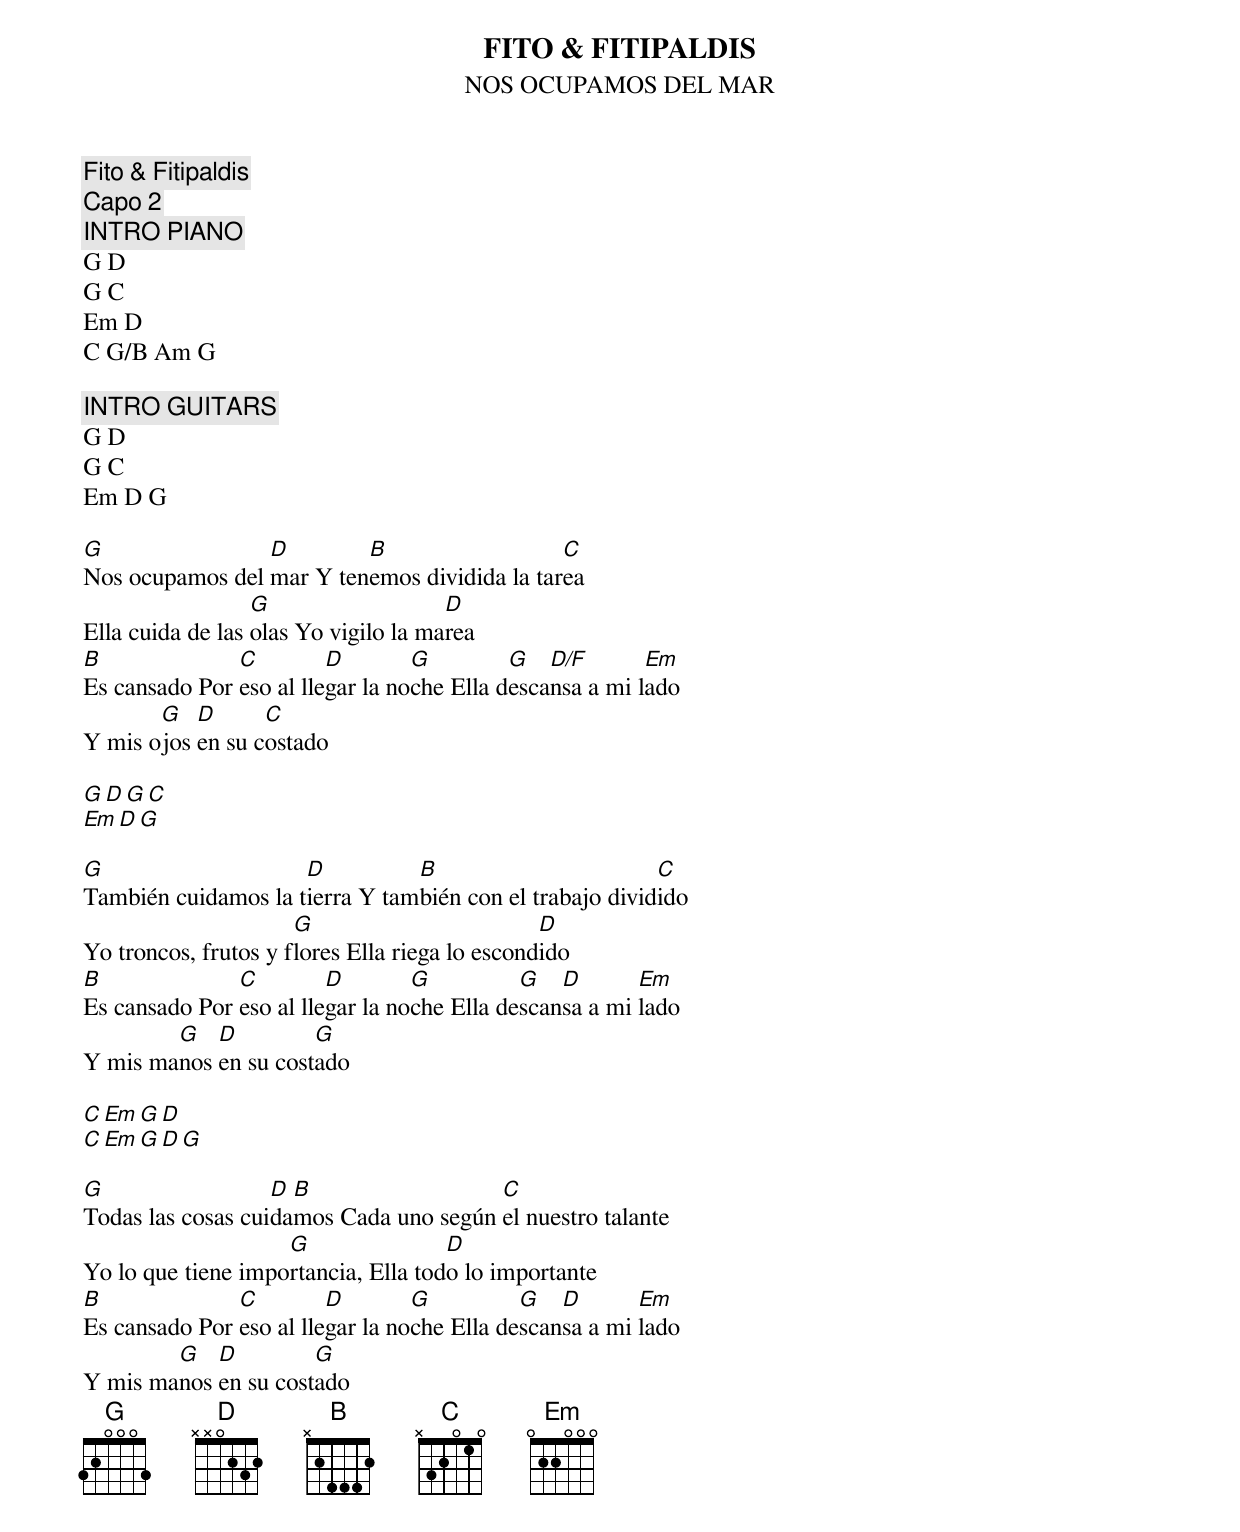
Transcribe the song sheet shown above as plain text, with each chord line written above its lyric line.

FITO & FITIPALDIS
NOS OCUPAMOS DEL MAR
Fito & Fitipaldis
Capo 2
[INTRO PIANO]
G D
G C
Em D
C G/B Am G

[INTRO GUITARS]
G D
G C
Em D G

G                D        B                   C
Nos ocupamos del mar Y tenemos dividida la tarea
                  G                   D
Ella cuida de las olas Yo vigilo la marea
B              C         D        G         G   D/F       Em
Es cansado Por eso al llegar la noche Ella descansa a mi lado
       G   D      C
Y mis ojos en su costado

G D G C
Em D G

G                    D          B                        C
También cuidamos la tierra Y también con el trabajo dividido
                      G                         D
Yo troncos, frutos y flores Ella riega lo escondido
B              C         D        G          G   D       Em
Es cansado Por eso al llegar la noche Ella descansa a mi lado
        G   D         G
Y mis manos en su costado

C Em G D
C Em G D G

G                  D B                  C
Todas las cosas cuidamos Cada uno según el nuestro talante
                    G                D
Yo lo que tiene importancia, Ella todo lo importante
B              C         D        G          G   D       Em
Es cansado Por eso al llegar la noche Ella descansa a mi lado
        G   D         G
Y mis manos en su costado
